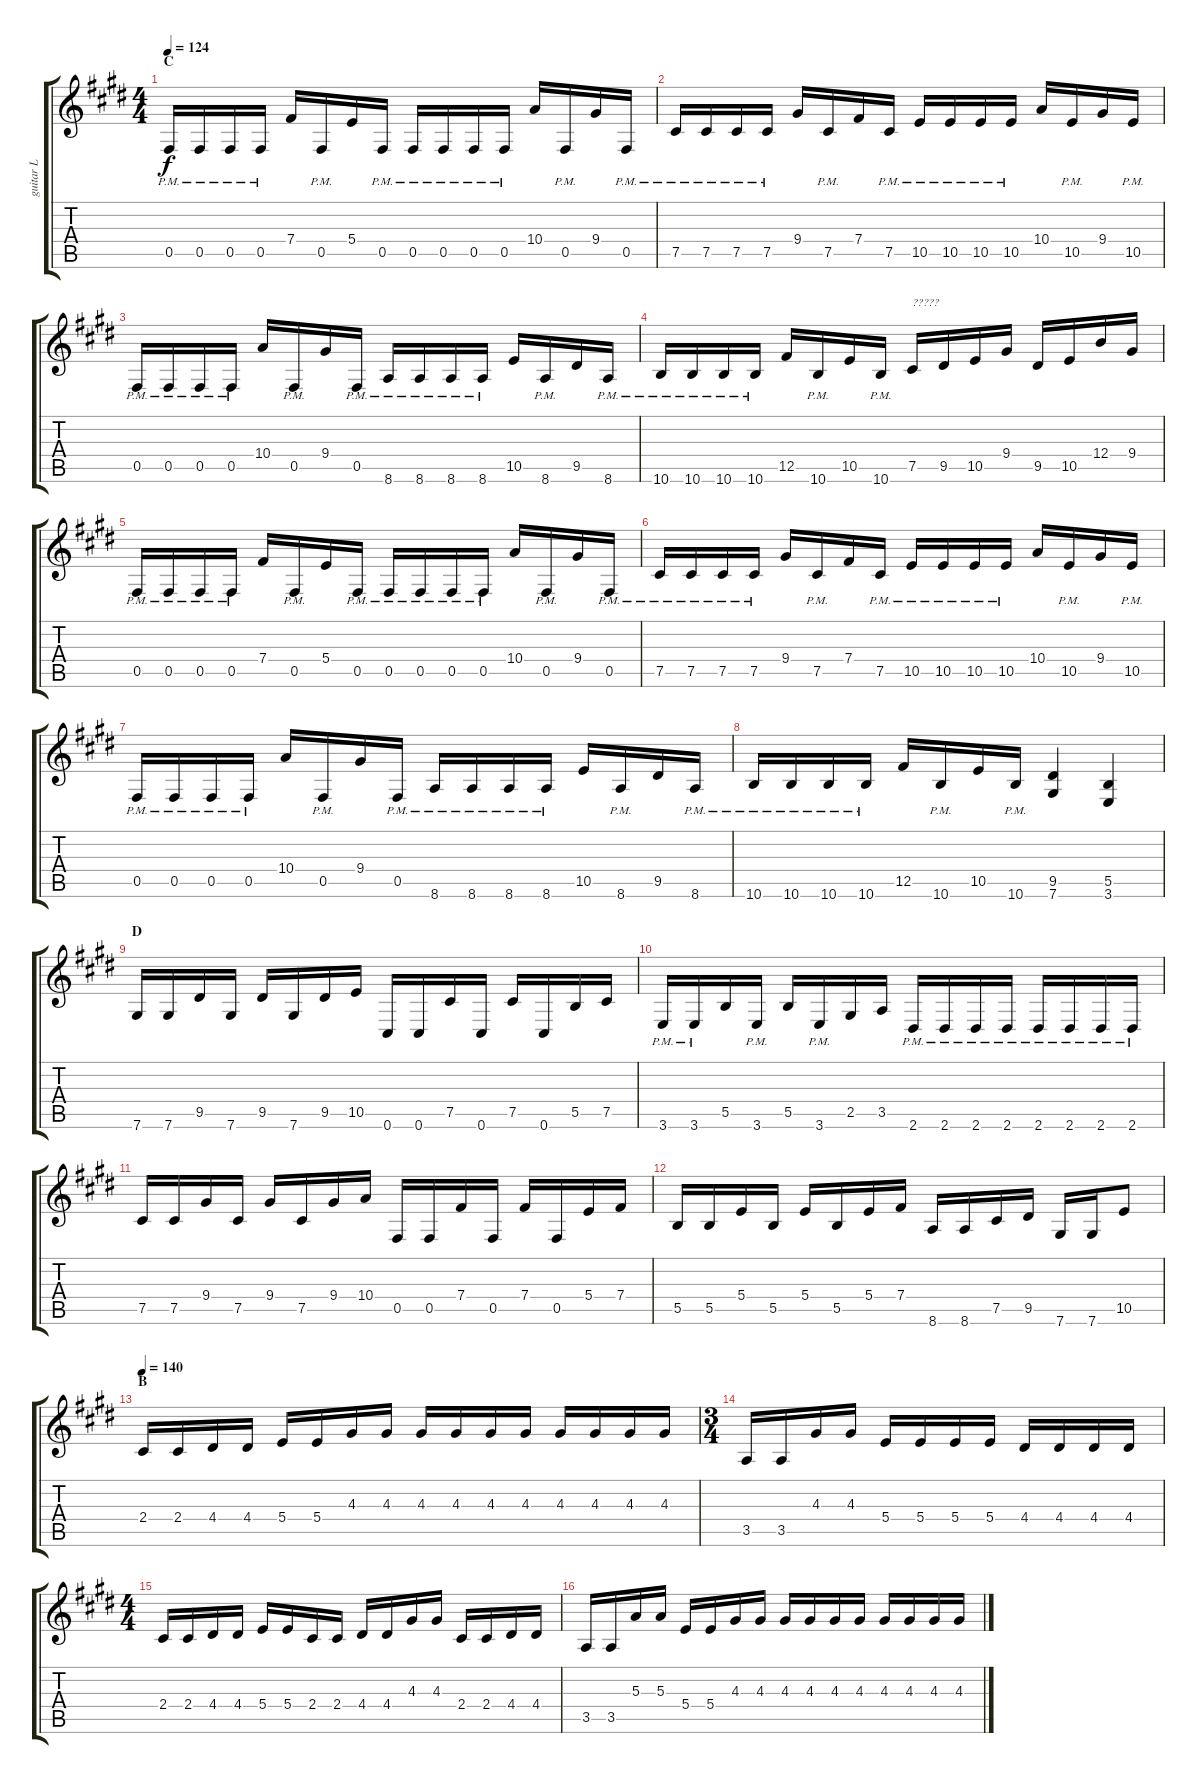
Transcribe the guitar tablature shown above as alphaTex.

\track ("guitar L" "guitar L") {instrument distortionguitar}
\staff {score tabs}
\tuning (Db4 Ab3 E3 B2 Gb2 Db2) {hide}
\ts (4 4)
\section ("" "C")
\tempo 124
\clef g2
\ks e
0.5{pm}.16{dy f} 0.5{pm}.16 0.5{pm}.16 0.5{pm}.16 7.4.16 0.5{pm}.16 5.4.16 0.5{pm}.16 0.5{pm}.16 0.5{pm}.16 0.5{pm}.16 0.5{pm}.16 10.4.16 0.5{pm}.16 9.4.16 0.5{pm}.16 |
7.5{pm}.16 7.5{pm}.16 7.5{pm}.16 7.5{pm}.16 9.4.16 7.5{pm}.16 7.4.16 7.5{pm}.16 10.5{pm}.16 10.5{pm}.16 10.5{pm}.16 10.5{pm}.16 10.4.16 10.5{pm}.16 9.4.16 10.5{pm}.16 |
0.5{pm}.16 0.5{pm}.16 0.5{pm}.16 0.5{pm}.16 10.4.16 0.5{pm}.16 9.4.16 0.5{pm}.16 8.6{pm}.16 8.6{pm}.16 8.6{pm}.16 8.6{pm}.16 10.5.16 8.6{pm}.16 9.5.16 8.6{pm}.16 |
10.6{pm}.16 10.6{pm}.16 10.6{pm}.16 10.6{pm}.16 12.5.16 10.6{pm}.16 10.5.16 10.6{pm}.16 7.5.16{txt "?????"} 9.5.16 10.5.16 9.4.16 9.5.16 10.5.16 12.4.16 9.4.16 |
0.5{pm}.16 0.5{pm}.16 0.5{pm}.16 0.5{pm}.16 7.4.16 0.5{pm}.16 5.4.16 0.5{pm}.16 0.5{pm}.16 0.5{pm}.16 0.5{pm}.16 0.5{pm}.16 10.4.16 0.5{pm}.16 9.4.16 0.5{pm}.16 |
7.5{pm}.16 7.5{pm}.16 7.5{pm}.16 7.5{pm}.16 9.4.16 7.5{pm}.16 7.4.16 7.5{pm}.16 10.5{pm}.16 10.5{pm}.16 10.5{pm}.16 10.5{pm}.16 10.4.16 10.5{pm}.16 9.4.16 10.5{pm}.16 |
0.5{pm}.16 0.5{pm}.16 0.5{pm}.16 0.5{pm}.16 10.4.16 0.5{pm}.16 9.4.16 0.5{pm}.16 8.6{pm}.16 8.6{pm}.16 8.6{pm}.16 8.6{pm}.16 10.5.16 8.6{pm}.16 9.5.16 8.6{pm}.16 |
10.6{pm}.16 10.6{pm}.16 10.6{pm}.16 10.6{pm}.16 12.5.16 10.6{pm}.16 10.5.16 10.6{pm}.16 (9.5 7.6).4 (5.5 3.6).4 |
\section ("" "D")
7.6.16 7.6.16 9.5.16 7.6.16 9.5.16 7.6.16 9.5.16 10.5.16 0.6.16 0.6.16 7.5.16 0.6.16 7.5.16 0.6.16 5.5.16 7.5.16 |
3.6{pm}.16 3.6{pm}.16 5.5.16 3.6{pm}.16 5.5.16 3.6{pm}.16 2.5.16 3.5.16 2.6{pm}.16 2.6{pm}.16 2.6{pm}.16 2.6{pm}.16 2.6{pm}.16 2.6{pm}.16 2.6{pm}.16 2.6{pm}.16 |
7.5.16 7.5.16 9.4.16 7.5.16 9.4.16 7.5.16 9.4.16 10.4.16 0.5.16 0.5.16 7.4.16 0.5.16 7.4.16 0.5.16 5.4.16 7.4.16 |
5.5.16 5.5.16 5.4.16 5.5.16 5.4.16 5.5.16 5.4.16 7.4.16 8.6.16 8.6.16 7.5.16 9.5.16 7.6.16 7.6.16 10.5.8 |
\section ("" "B")
\tempo 140
2.4.16 2.4.16 4.4.16 4.4.16 5.4.16 5.4.16 4.3.16 4.3.16 4.3.16 4.3.16 4.3.16 4.3.16 4.3.16 4.3.16 4.3.16 4.3.16 |
\ts (3 4)
3.5.16 3.5.16 4.3.16 4.3.16 5.4.16 5.4.16 5.4.16 5.4.16 4.4.16 4.4.16 4.4.16 4.4.16 |
\ts (4 4)
2.4.16 2.4.16 4.4.16 4.4.16 5.4.16 5.4.16 2.4.16 2.4.16 4.4.16 4.4.16 4.3.16 4.3.16 2.4.16 2.4.16 4.4.16 4.4.16 |
3.5.16 3.5.16 5.3.16 5.3.16 5.4.16 5.4.16 4.3.16 4.3.16 4.3.16 4.3.16 4.3.16 4.3.16 4.3.16 4.3.16 4.3.16 4.3.16
